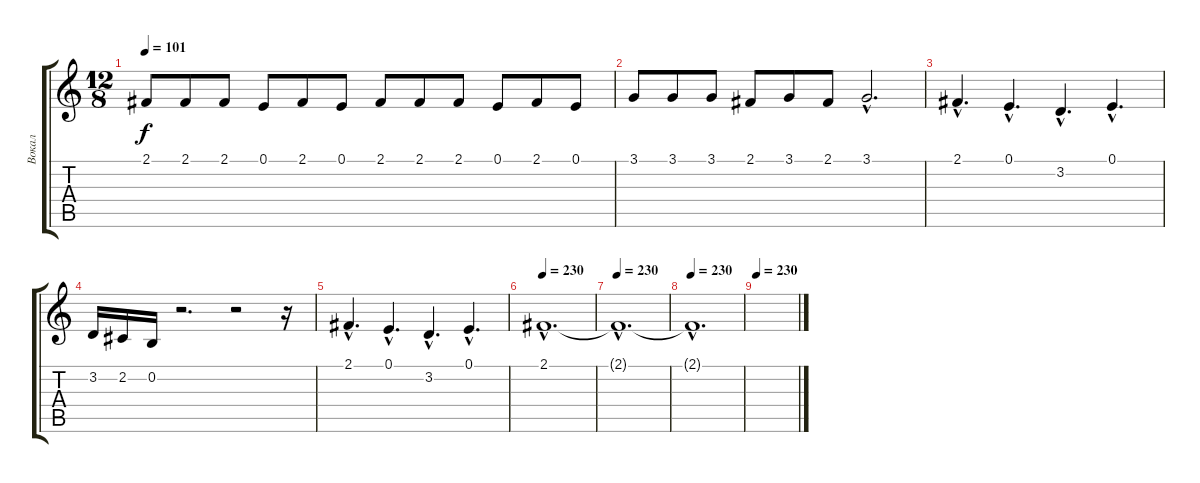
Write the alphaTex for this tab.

\track ("Вокал" "Вокал") {instrument tenorsax}
\staff {score tabs}
\tuning (E4 B3 G3 D3 A2 E2) {hide}
\ts (12 8)
\tempo 101
\clef g2
\ks c
2.1.8{dy f} 2.1.8 2.1.8 0.1.8 2.1.8 0.1.8 2.1.8 2.1.8 2.1.8 0.1.8 2.1.8 0.1.8 |
3.1.8 3.1.8 3.1.8 2.1.8 3.1.8 2.1.8 3.1{hac}.2{d} |
2.1{hac}.4{d} 0.1{hac}.4{d} 3.2{hac}.4{d} 0.1{hac}.4{d} |
3.2.16 2.2.16 0.2.16 r.2{d} r.2 r.16 |
2.1{hac}.4{d} 0.1{hac}.4{d} 3.2{hac}.4{d} 0.1{hac}.4{d} |
\tempo 230
2.1{hac}.1{d} |
\tempo 230
2.1{hac t}.1{d} |
\tempo 230
2.1{hac t}.1{d} |
\tempo 230
